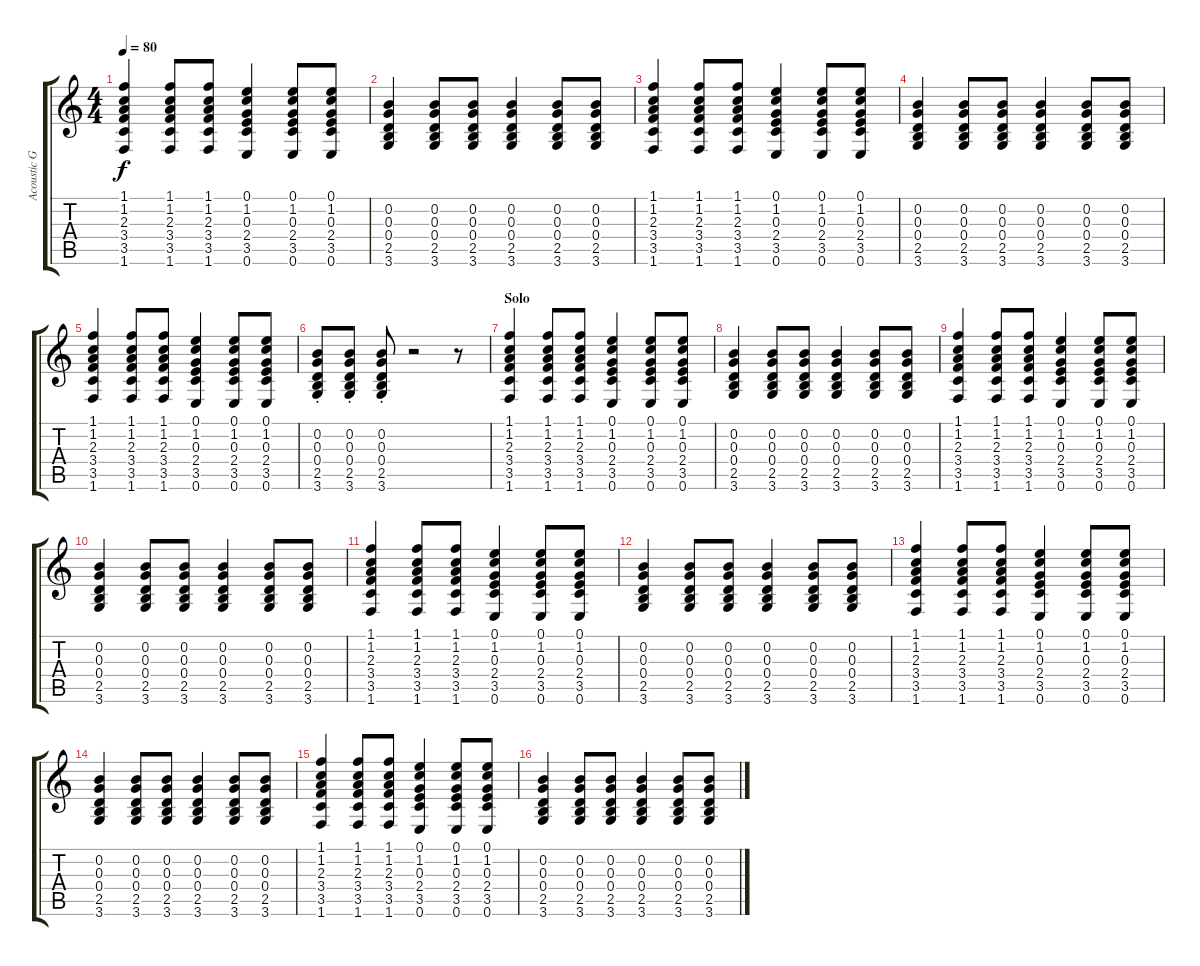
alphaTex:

\track ("Acoustic Guitar" "Acoustic G") {instrument acousticguitarsteel}
\staff {score tabs}
\tuning (E4 B3 G3 D3 A2 E2) {hide}
\ts (4 4)
\tempo 80
\clef g2
\ks c
(1.1 1.2 2.3 3.4 3.5 1.6).4{dy f} (1.1 1.2 2.3 3.4 3.5 1.6).8 (1.1 1.2 2.3 3.4 3.5 1.6).8 (0.1 1.2 0.3 2.4 3.5 0.6).4 (0.1 1.2 0.3 2.4 3.5 0.6).8 (0.1 1.2 0.3 2.4 3.5 0.6).8 |
(0.2 0.3 0.4 2.5 3.6).4 (0.2 0.3 0.4 2.5 3.6).8 (0.2 0.3 0.4 2.5 3.6).8 (0.2 0.3 0.4 2.5 3.6).4 (0.2 0.3 0.4 2.5 3.6).8 (0.2 0.3 0.4 2.5 3.6).8 |
(1.1 1.2 2.3 3.4 3.5 1.6).4 (1.1 1.2 2.3 3.4 3.5 1.6).8 (1.1 1.2 2.3 3.4 3.5 1.6).8 (0.1 1.2 0.3 2.4 3.5 0.6).4 (0.1 1.2 0.3 2.4 3.5 0.6).8 (0.1 1.2 0.3 2.4 3.5 0.6).8 |
(0.2 0.3 0.4 2.5 3.6).4 (0.2 0.3 0.4 2.5 3.6).8 (0.2 0.3 0.4 2.5 3.6).8 (0.2 0.3 0.4 2.5 3.6).4 (0.2 0.3 0.4 2.5 3.6).8 (0.2 0.3 0.4 2.5 3.6).8 |
(1.1 1.2 2.3 3.4 3.5 1.6).4 (1.1 1.2 2.3 3.4 3.5 1.6).8 (1.1 1.2 2.3 3.4 3.5 1.6).8 (0.1 1.2 0.3 2.4 3.5 0.6).4 (0.1 1.2 0.3 2.4 3.5 0.6).8 (0.1 1.2 0.3 2.4 3.5 0.6).8 |
(0.2{st} 0.3{st} 0.4{st} 2.5{st} 3.6{st}).8 (0.2{st} 0.3{st} 0.4{st} 2.5{st} 3.6{st}).8 (0.2{st} 0.3{st} 0.4{st} 2.5{st} 3.6{st}).8 r.2 r.8 |
\section ("" "Solo")
(1.1 1.2 2.3 3.4 3.5 1.6).4 (1.1 1.2 2.3 3.4 3.5 1.6).8 (1.1 1.2 2.3 3.4 3.5 1.6).8 (0.1 1.2 0.3 2.4 3.5 0.6).4 (0.1 1.2 0.3 2.4 3.5 0.6).8 (0.1 1.2 0.3 2.4 3.5 0.6).8 |
(0.2 0.3 0.4 2.5 3.6).4 (0.2 0.3 0.4 2.5 3.6).8 (0.2 0.3 0.4 2.5 3.6).8 (0.2 0.3 0.4 2.5 3.6).4 (0.2 0.3 0.4 2.5 3.6).8 (0.2 0.3 0.4 2.5 3.6).8 |
(1.1 1.2 2.3 3.4 3.5 1.6).4 (1.1 1.2 2.3 3.4 3.5 1.6).8 (1.1 1.2 2.3 3.4 3.5 1.6).8 (0.1 1.2 0.3 2.4 3.5 0.6).4 (0.1 1.2 0.3 2.4 3.5 0.6).8 (0.1 1.2 0.3 2.4 3.5 0.6).8 |
(0.2 0.3 0.4 2.5 3.6).4 (0.2 0.3 0.4 2.5 3.6).8 (0.2 0.3 0.4 2.5 3.6).8 (0.2 0.3 0.4 2.5 3.6).4 (0.2 0.3 0.4 2.5 3.6).8 (0.2 0.3 0.4 2.5 3.6).8 |
(1.1 1.2 2.3 3.4 3.5 1.6).4 (1.1 1.2 2.3 3.4 3.5 1.6).8 (1.1 1.2 2.3 3.4 3.5 1.6).8 (0.1 1.2 0.3 2.4 3.5 0.6).4 (0.1 1.2 0.3 2.4 3.5 0.6).8 (0.1 1.2 0.3 2.4 3.5 0.6).8 |
(0.2 0.3 0.4 2.5 3.6).4 (0.2 0.3 0.4 2.5 3.6).8 (0.2 0.3 0.4 2.5 3.6).8 (0.2 0.3 0.4 2.5 3.6).4 (0.2 0.3 0.4 2.5 3.6).8 (0.2 0.3 0.4 2.5 3.6).8 |
(1.1 1.2 2.3 3.4 3.5 1.6).4 (1.1 1.2 2.3 3.4 3.5 1.6).8 (1.1 1.2 2.3 3.4 3.5 1.6).8 (0.1 1.2 0.3 2.4 3.5 0.6).4 (0.1 1.2 0.3 2.4 3.5 0.6).8 (0.1 1.2 0.3 2.4 3.5 0.6).8 |
(0.2 0.3 0.4 2.5 3.6).4 (0.2 0.3 0.4 2.5 3.6).8 (0.2 0.3 0.4 2.5 3.6).8 (0.2 0.3 0.4 2.5 3.6).4 (0.2 0.3 0.4 2.5 3.6).8 (0.2 0.3 0.4 2.5 3.6).8 |
(1.1 1.2 2.3 3.4 3.5 1.6).4 (1.1 1.2 2.3 3.4 3.5 1.6).8 (1.1 1.2 2.3 3.4 3.5 1.6).8 (0.1 1.2 0.3 2.4 3.5 0.6).4 (0.1 1.2 0.3 2.4 3.5 0.6).8 (0.1 1.2 0.3 2.4 3.5 0.6).8 |
(0.2 0.3 0.4 2.5 3.6).4 (0.2 0.3 0.4 2.5 3.6).8 (0.2 0.3 0.4 2.5 3.6).8 (0.2 0.3 0.4 2.5 3.6).4 (0.2 0.3 0.4 2.5 3.6).8 (0.2 0.3 0.4 2.5 3.6).8
